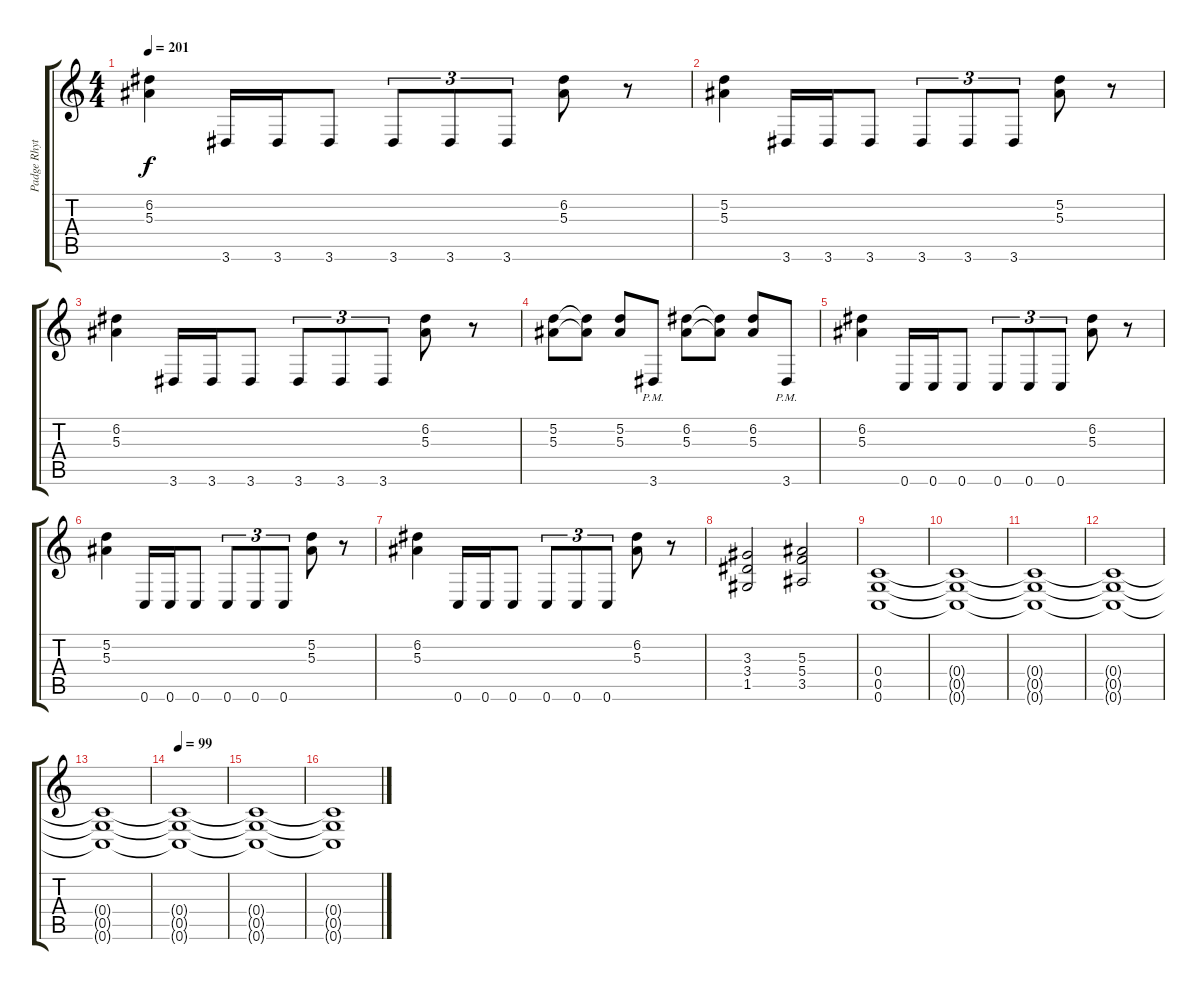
\track ("Padge Rhythm" "Padge Rhyt") {instrument distortionguitar}
\staff {score tabs}
\tuning (D4 A3 F3 C3 G2 C2) {hide}
\ts (4 4)
\tempo 201
\clef g2
\ks c
(6.2 5.3).4{dy f} 3.6.16 3.6.16 3.6.8 3.6.8{tu (3 2)} 3.6.8{tu (3 2)} 3.6.8{tu (3 2)} (6.2 5.3).8 r.8 |
(5.2 5.3).4 3.6.16 3.6.16 3.6.8 3.6.8{tu (3 2)} 3.6.8{tu (3 2)} 3.6.8{tu (3 2)} (5.2 5.3).8 r.8 |
(6.2 5.3).4 3.6.16 3.6.16 3.6.8 3.6.8{tu (3 2)} 3.6.8{tu (3 2)} 3.6.8{tu (3 2)} (6.2 5.3).8 r.8 |
(5.2 5.3).8 (5.2{t} 5.3{t}).8 (5.2 5.3).8 3.6{pm}.8 (6.2 5.3).8 (6.2{t} 5.3{t}).8 (6.2 5.3).8 3.6{pm}.8 |
(6.2 5.3).4 0.6.16 0.6.16 0.6.8 0.6.8{tu (3 2)} 0.6.8{tu (3 2)} 0.6.8{tu (3 2)} (6.2 5.3).8 r.8 |
(5.2 5.3).4 0.6.16 0.6.16 0.6.8 0.6.8{tu (3 2)} 0.6.8{tu (3 2)} 0.6.8{tu (3 2)} (5.2 5.3).8 r.8 |
(6.2 5.3).4 0.6.16 0.6.16 0.6.8 0.6.8{tu (3 2)} 0.6.8{tu (3 2)} 0.6.8{tu (3 2)} (6.2 5.3).8 r.8 |
(3.3 3.4 1.5).2 (5.3 5.4 3.5).2 |
(0.4 0.5 0.6).1 |
(0.4{t} 0.5{t} 0.6{t}).1 |
(0.4{t} 0.5{t} 0.6{t}).1 |
(0.4{t} 0.5{t} 0.6{t}).1 |
(0.4{t} 0.5{t} 0.6{t}).1 |
\tempo 99
(0.4{t} 0.5{t} 0.6{t}).1 |
(0.4{t} 0.5{t} 0.6{t}).1 |
(0.4{t} 0.5{t} 0.6{t}).1
